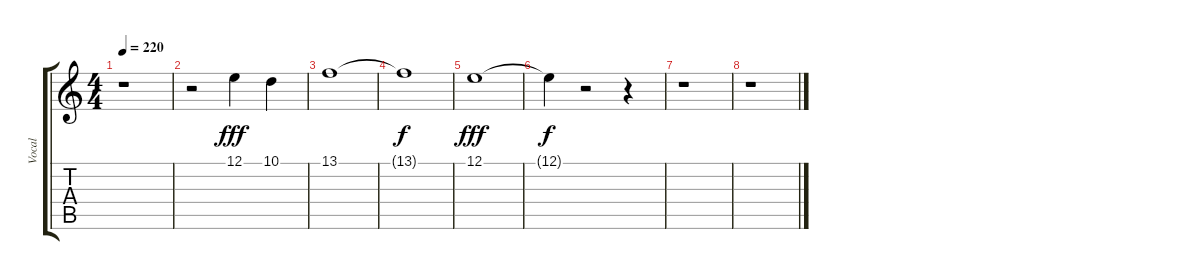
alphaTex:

\track ("Vocal" "Vocal") {instrument flute}
\staff {score tabs}
\tuning (E4 B3 G3 D3 A2 E2) {hide}
\ts (4 4)
\tempo 220
\clef g2
\ks c
r.1{dy f} |
r.2 12.1.4{dy fff} 10.1.4 |
13.1.1 |
13.1{t}.1{dy f} |
12.1.1{dy fff} |
12.1{t}.4{dy f} r.2 r.4 |
r.1 |
r.1
